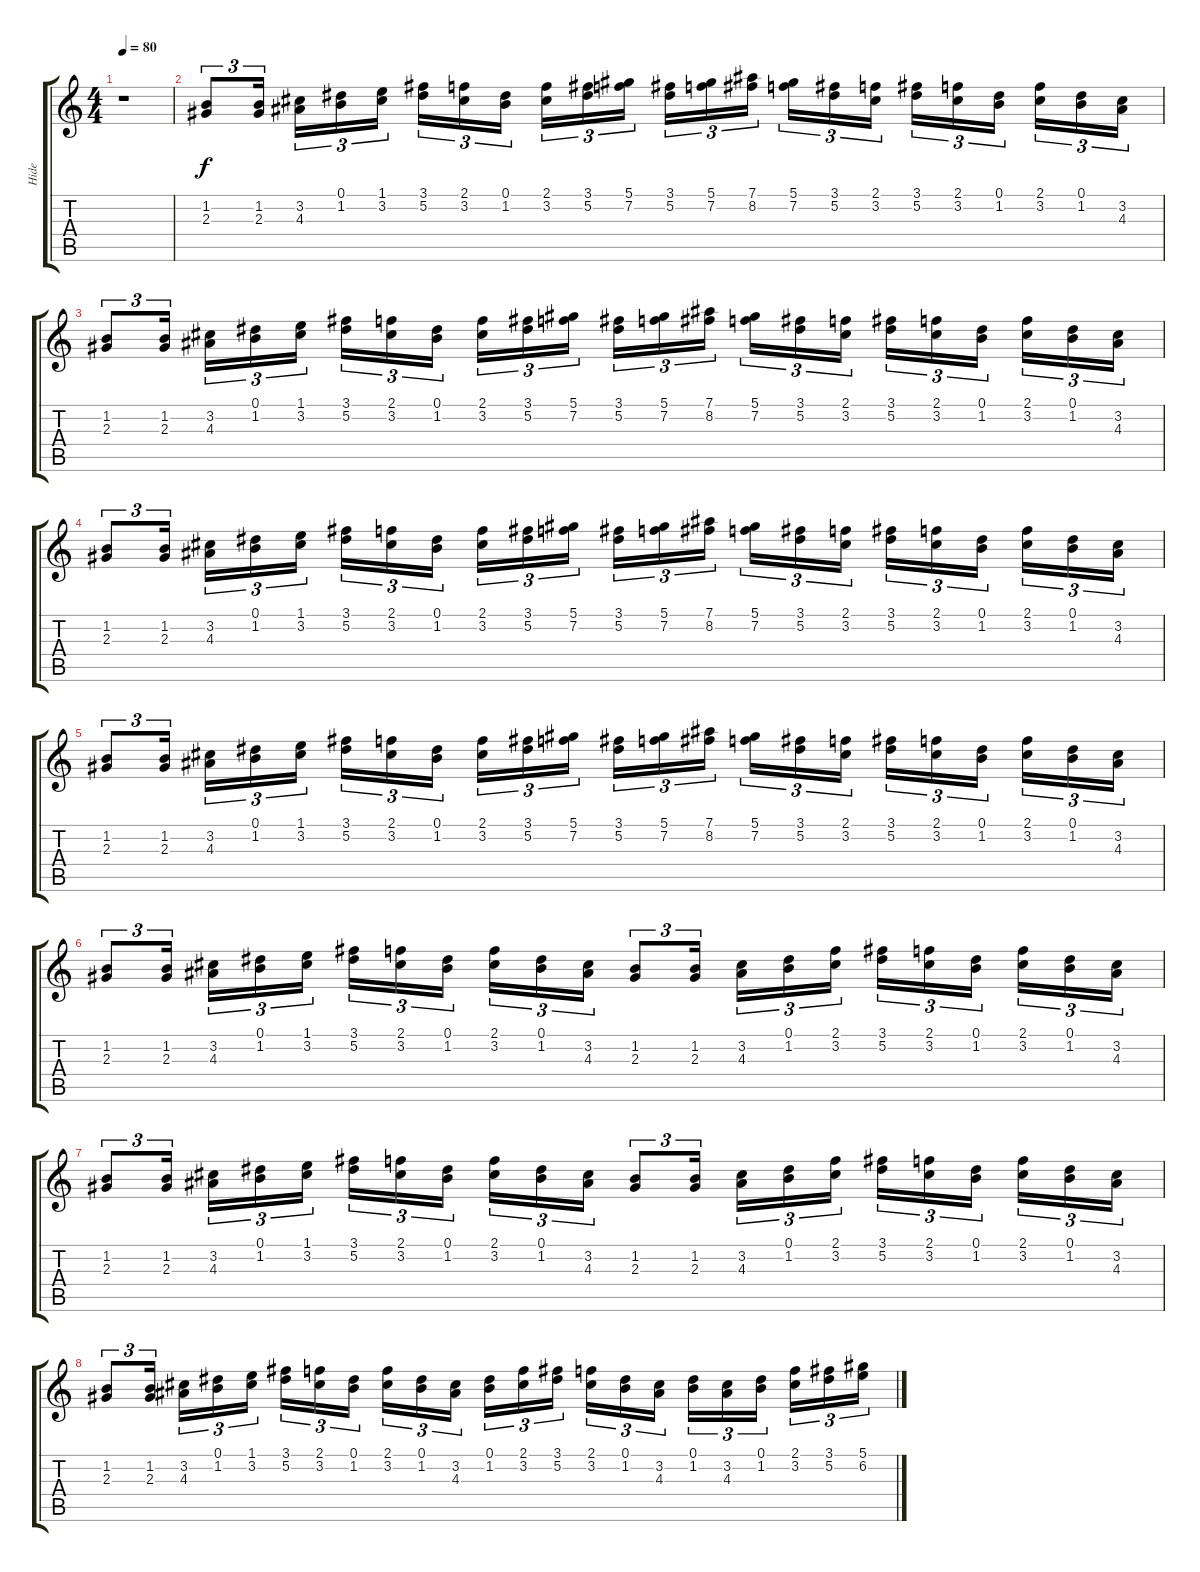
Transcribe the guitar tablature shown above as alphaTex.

\track ("Hide" "Hide") {instrument distortionguitar}
\staff {score tabs}
\tuning (Eb4 Bb3 Gb3 Db3 Ab2 Eb2) {hide}
\ts (4 4)
\tempo 80
\clef g2
\ks c
r.1{dy f} |
(1.2 2.3).8{tu (3 2)} (1.2 2.3).16{tu (3 2)} (3.2 4.3).16{tu (3 2)} (0.1 1.2).16{tu (3 2)} (1.1 3.2).16{tu (3 2)} (3.1 5.2).16{tu (3 2)} (2.1 3.2).16{tu (3 2)} (0.1 1.2).16{tu (3 2)} (2.1 3.2).16{tu (3 2)} (3.1 5.2).16{tu (3 2)} (5.1 7.2).16{tu (3 2)} (3.1 5.2).16{tu (3 2)} (5.1 7.2).16{tu (3 2)} (7.1 8.2).16{tu (3 2)} (5.1 7.2).16{tu (3 2)} (3.1 5.2).16{tu (3 2)} (2.1 3.2).16{tu (3 2)} (3.1 5.2).16{tu (3 2)} (2.1 3.2).16{tu (3 2)} (0.1 1.2).16{tu (3 2)} (2.1 3.2).16{tu (3 2)} (0.1 1.2).16{tu (3 2)} (3.2 4.3).16{tu (3 2)} |
(1.2 2.3).8{tu (3 2)} (1.2 2.3).16{tu (3 2)} (3.2 4.3).16{tu (3 2)} (0.1 1.2).16{tu (3 2)} (1.1 3.2).16{tu (3 2)} (3.1 5.2).16{tu (3 2)} (2.1 3.2).16{tu (3 2)} (0.1 1.2).16{tu (3 2)} (2.1 3.2).16{tu (3 2)} (3.1 5.2).16{tu (3 2)} (5.1 7.2).16{tu (3 2)} (3.1 5.2).16{tu (3 2)} (5.1 7.2).16{tu (3 2)} (7.1 8.2).16{tu (3 2)} (5.1 7.2).16{tu (3 2)} (3.1 5.2).16{tu (3 2)} (2.1 3.2).16{tu (3 2)} (3.1 5.2).16{tu (3 2)} (2.1 3.2).16{tu (3 2)} (0.1 1.2).16{tu (3 2)} (2.1 3.2).16{tu (3 2)} (0.1 1.2).16{tu (3 2)} (3.2 4.3).16{tu (3 2)} |
(1.2 2.3).8{tu (3 2)} (1.2 2.3).16{tu (3 2)} (3.2 4.3).16{tu (3 2)} (0.1 1.2).16{tu (3 2)} (1.1 3.2).16{tu (3 2)} (3.1 5.2).16{tu (3 2)} (2.1 3.2).16{tu (3 2)} (0.1 1.2).16{tu (3 2)} (2.1 3.2).16{tu (3 2)} (3.1 5.2).16{tu (3 2)} (5.1 7.2).16{tu (3 2)} (3.1 5.2).16{tu (3 2)} (5.1 7.2).16{tu (3 2)} (7.1 8.2).16{tu (3 2)} (5.1 7.2).16{tu (3 2)} (3.1 5.2).16{tu (3 2)} (2.1 3.2).16{tu (3 2)} (3.1 5.2).16{tu (3 2)} (2.1 3.2).16{tu (3 2)} (0.1 1.2).16{tu (3 2)} (2.1 3.2).16{tu (3 2)} (0.1 1.2).16{tu (3 2)} (3.2 4.3).16{tu (3 2)} |
(1.2 2.3).8{tu (3 2)} (1.2 2.3).16{tu (3 2)} (3.2 4.3).16{tu (3 2)} (0.1 1.2).16{tu (3 2)} (1.1 3.2).16{tu (3 2)} (3.1 5.2).16{tu (3 2)} (2.1 3.2).16{tu (3 2)} (0.1 1.2).16{tu (3 2)} (2.1 3.2).16{tu (3 2)} (3.1 5.2).16{tu (3 2)} (5.1 7.2).16{tu (3 2)} (3.1 5.2).16{tu (3 2)} (5.1 7.2).16{tu (3 2)} (7.1 8.2).16{tu (3 2)} (5.1 7.2).16{tu (3 2)} (3.1 5.2).16{tu (3 2)} (2.1 3.2).16{tu (3 2)} (3.1 5.2).16{tu (3 2)} (2.1 3.2).16{tu (3 2)} (0.1 1.2).16{tu (3 2)} (2.1 3.2).16{tu (3 2)} (0.1 1.2).16{tu (3 2)} (3.2 4.3).16{tu (3 2)} |
(1.2 2.3).8{tu (3 2)} (1.2 2.3).16{tu (3 2)} (3.2 4.3).16{tu (3 2)} (0.1 1.2).16{tu (3 2)} (1.1 3.2).16{tu (3 2)} (3.1 5.2).16{tu (3 2)} (2.1 3.2).16{tu (3 2)} (0.1 1.2).16{tu (3 2)} (2.1 3.2).16{tu (3 2)} (0.1 1.2).16{tu (3 2)} (3.2 4.3).16{tu (3 2)} (1.2 2.3).8{tu (3 2)} (1.2 2.3).16{tu (3 2)} (3.2 4.3).16{tu (3 2)} (0.1 1.2).16{tu (3 2)} (2.1 3.2).16{tu (3 2)} (3.1 5.2).16{tu (3 2)} (2.1 3.2).16{tu (3 2)} (0.1 1.2).16{tu (3 2)} (2.1 3.2).16{tu (3 2)} (0.1 1.2).16{tu (3 2)} (3.2 4.3).16{tu (3 2)} |
(1.2 2.3).8{tu (3 2)} (1.2 2.3).16{tu (3 2)} (3.2 4.3).16{tu (3 2)} (0.1 1.2).16{tu (3 2)} (1.1 3.2).16{tu (3 2)} (3.1 5.2).16{tu (3 2)} (2.1 3.2).16{tu (3 2)} (0.1 1.2).16{tu (3 2)} (2.1 3.2).16{tu (3 2)} (0.1 1.2).16{tu (3 2)} (3.2 4.3).16{tu (3 2)} (1.2 2.3).8{tu (3 2)} (1.2 2.3).16{tu (3 2)} (3.2 4.3).16{tu (3 2)} (0.1 1.2).16{tu (3 2)} (2.1 3.2).16{tu (3 2)} (3.1 5.2).16{tu (3 2)} (2.1 3.2).16{tu (3 2)} (0.1 1.2).16{tu (3 2)} (2.1 3.2).16{tu (3 2)} (0.1 1.2).16{tu (3 2)} (3.2 4.3).16{tu (3 2)} |
(1.2 2.3).8{tu (3 2)} (1.2 2.3).16{tu (3 2)} (3.2 4.3).16{tu (3 2)} (0.1 1.2).16{tu (3 2)} (1.1 3.2).16{tu (3 2)} (3.1 5.2).16{tu (3 2)} (2.1 3.2).16{tu (3 2)} (0.1 1.2).16{tu (3 2)} (2.1 3.2).16{tu (3 2)} (0.1 1.2).16{tu (3 2)} (3.2 4.3).16{tu (3 2)} (0.1 1.2).16{tu (3 2)} (2.1 3.2).16{tu (3 2)} (3.1 5.2).16{tu (3 2)} (2.1 3.2).16{tu (3 2)} (0.1 1.2).16{tu (3 2)} (3.2 4.3).16{tu (3 2)} (0.1 1.2).16{tu (3 2)} (3.2 4.3).16{tu (3 2)} (0.1 1.2).16{tu (3 2)} (2.1 3.2).16{tu (3 2)} (3.1 5.2).16{tu (3 2)} (5.1 6.2).16{tu (3 2)}
